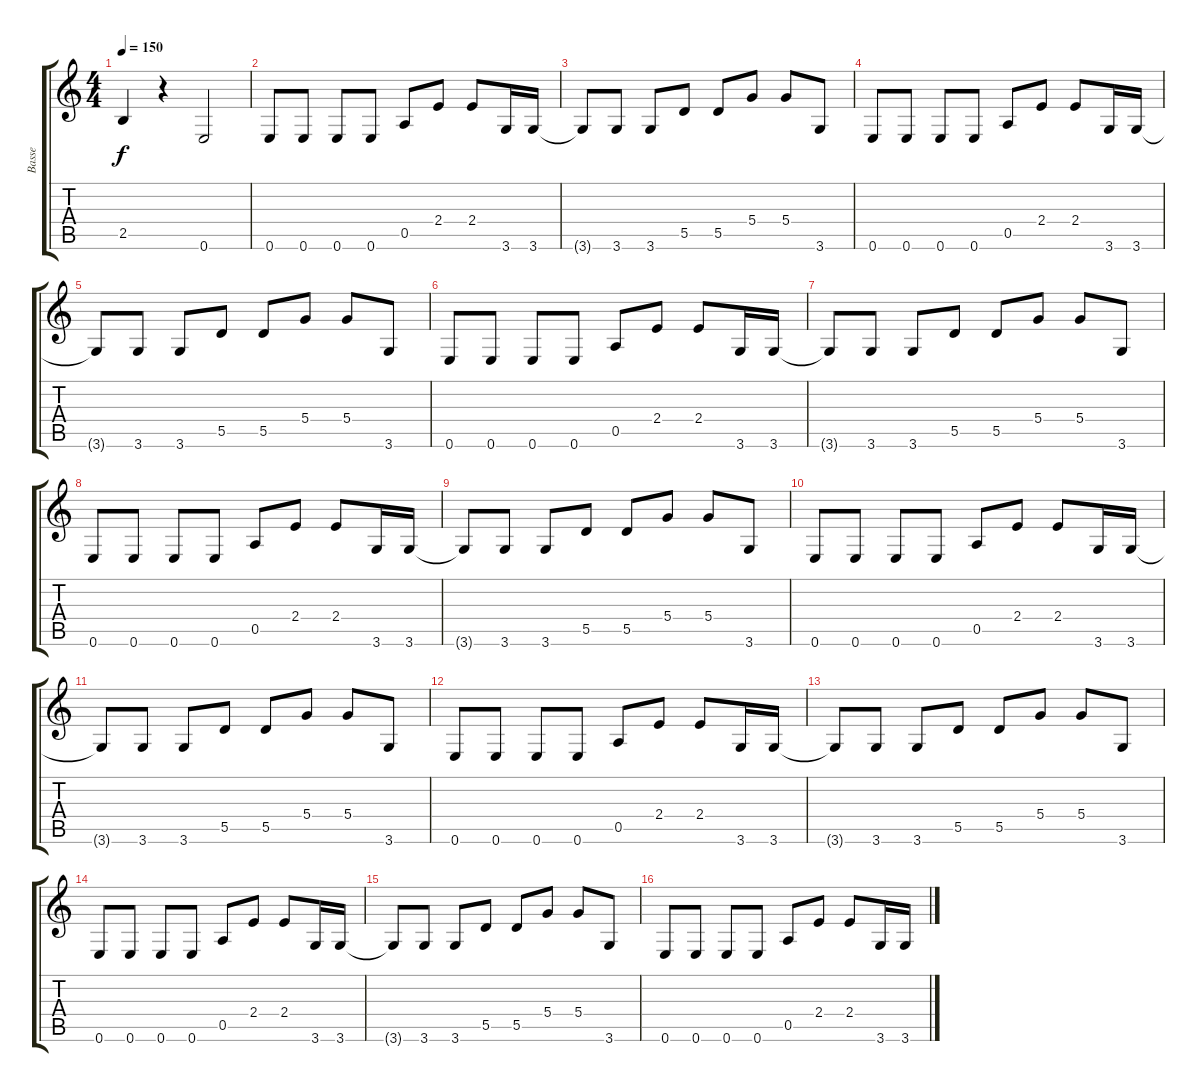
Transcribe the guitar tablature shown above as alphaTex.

\track ("Basse" "Basse") {instrument electricbassfinger}
\staff {score tabs}
\tuning (E4 B3 G3 D3 A2 E2) {hide}
\ts (4 4)
\tempo 150
\clef g2
\ks c
2.5{t}.4{dy f} r.4 0.6.2 |
0.6.8 0.6.8 0.6.8 0.6.8 0.5.8 2.4.8 2.4.8 3.6.16 3.6.16 |
3.6{t}.8 3.6.8 3.6.8 5.5.8 5.5.8 5.4.8 5.4.8 3.6.8 |
0.6.8 0.6.8 0.6.8 0.6.8 0.5.8 2.4.8 2.4.8 3.6.16 3.6.16 |
3.6{t}.8 3.6.8 3.6.8 5.5.8 5.5.8 5.4.8 5.4.8 3.6.8 |
0.6.8 0.6.8 0.6.8 0.6.8 0.5.8 2.4.8 2.4.8 3.6.16 3.6.16 |
3.6{t}.8 3.6.8 3.6.8 5.5.8 5.5.8 5.4.8 5.4.8 3.6.8 |
0.6.8 0.6.8 0.6.8 0.6.8 0.5.8 2.4.8 2.4.8 3.6.16 3.6.16 |
3.6{t}.8 3.6.8 3.6.8 5.5.8 5.5.8 5.4.8 5.4.8 3.6.8 |
0.6.8 0.6.8 0.6.8 0.6.8 0.5.8 2.4.8 2.4.8 3.6.16 3.6.16 |
3.6{t}.8 3.6.8 3.6.8 5.5.8 5.5.8 5.4.8 5.4.8 3.6.8 |
0.6.8 0.6.8 0.6.8 0.6.8 0.5.8 2.4.8 2.4.8 3.6.16 3.6.16 |
3.6{t}.8 3.6.8 3.6.8 5.5.8 5.5.8 5.4.8 5.4.8 3.6.8 |
0.6.8 0.6.8 0.6.8 0.6.8 0.5.8 2.4.8 2.4.8 3.6.16 3.6.16 |
3.6{t}.8 3.6.8 3.6.8 5.5.8 5.5.8 5.4.8 5.4.8 3.6.8 |
0.6.8 0.6.8 0.6.8 0.6.8 0.5.8 2.4.8 2.4.8 3.6.16 3.6.16
